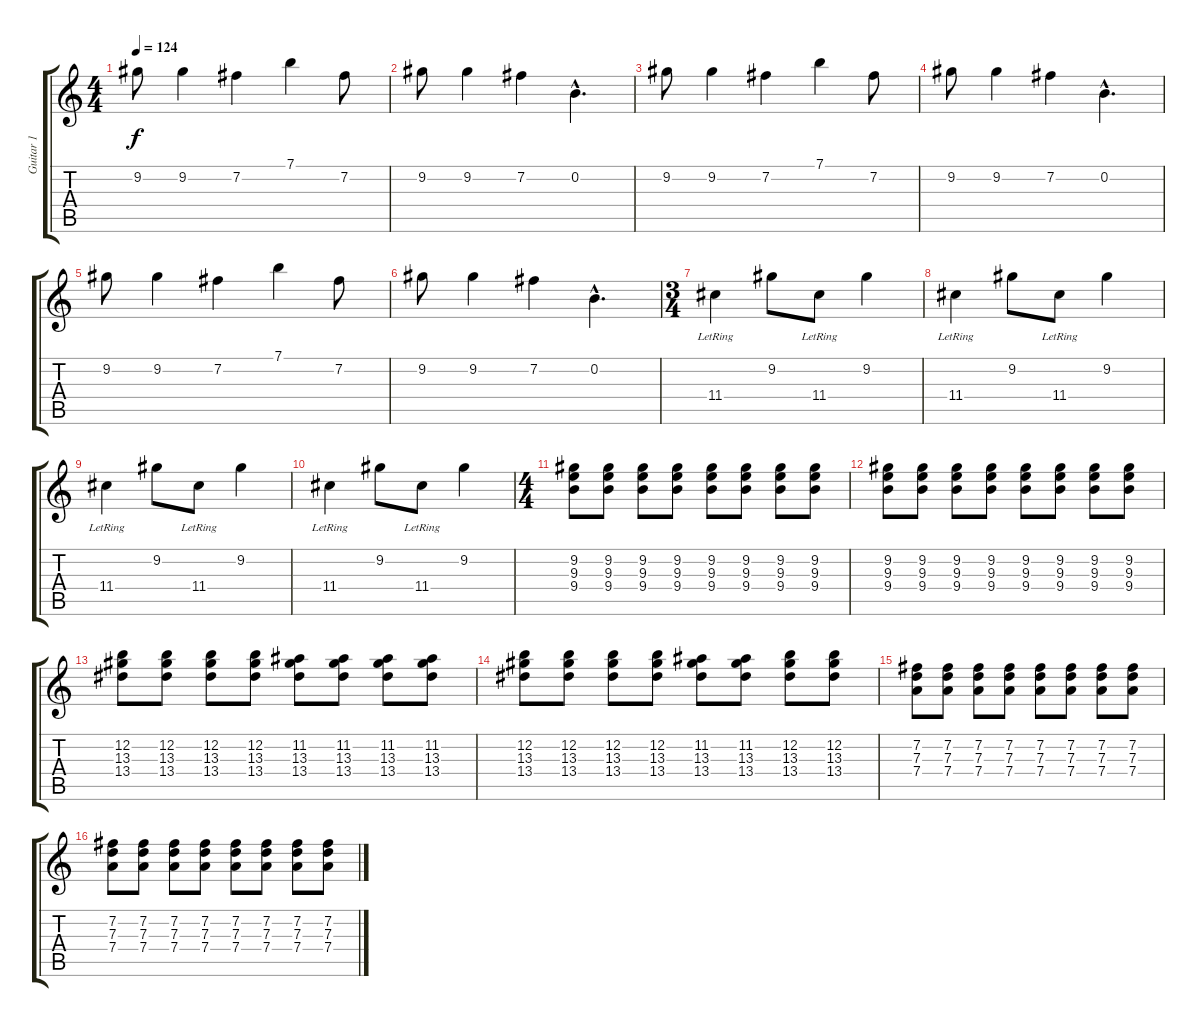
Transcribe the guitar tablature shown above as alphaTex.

\track ("Guitar 1" "Guitar 1") {instrument overdrivenguitar}
\staff {score tabs}
\tuning (E4 B3 G3 D3 A2 E2) {hide}
\ts (4 4)
\tempo 124
\clef g2
\ks c
9.2.8{dy f} 9.2.4 7.2.4 7.1.4 7.2.8 |
9.2.8 9.2.4 7.2.4 0.2{hac}.4{d} |
9.2.8 9.2.4 7.2.4 7.1.4 7.2.8 |
9.2.8 9.2.4 7.2.4 0.2{hac}.4{d} |
9.2.8 9.2.4 7.2.4 7.1.4 7.2.8 |
9.2.8 9.2.4 7.2.4 0.2{hac}.4{d} |
\ts (3 4)
11.4{lr}.4 9.2.8 11.4{lr}.8 9.2.4 |
11.4{lr}.4 9.2.8 11.4{lr}.8 9.2.4 |
11.4{lr}.4 9.2.8 11.4{lr}.8 9.2.4 |
11.4{lr}.4 9.2.8 11.4{lr}.8 9.2.4 |
\ts (4 4)
(9.2 9.3 9.4).8{volume 6} (9.2 9.3 9.4).8 (9.2 9.3 9.4).8 (9.2 9.3 9.4).8 (9.2 9.3 9.4).8 (9.2 9.3 9.4).8 (9.2 9.3 9.4).8 (9.2 9.3 9.4).8 |
(9.2 9.3 9.4).8 (9.2 9.3 9.4).8 (9.2 9.3 9.4).8 (9.2 9.3 9.4).8 (9.2 9.3 9.4).8 (9.2 9.3 9.4).8 (9.2 9.3 9.4).8 (9.2 9.3 9.4).8 |
(12.2 13.3 13.4).8 (12.2 13.3 13.4).8 (12.2 13.3 13.4).8 (12.2 13.3 13.4).8 (11.2 13.3 13.4).8 (11.2 13.3 13.4).8 (11.2 13.3 13.4).8 (11.2 13.3 13.4).8 |
(12.2 13.3 13.4).8 (12.2 13.3 13.4).8 (12.2 13.3 13.4).8 (12.2 13.3 13.4).8 (11.2 13.3 13.4).8 (11.2 13.3 13.4).8 (12.2 13.3 13.4).8 (12.2 13.3 13.4).8 |
(7.2 7.3 7.4).8 (7.2 7.3 7.4).8 (7.2 7.3 7.4).8 (7.2 7.3 7.4).8 (7.2 7.3 7.4).8 (7.2 7.3 7.4).8 (7.2 7.3 7.4).8 (7.2 7.3 7.4).8 |
(7.2 7.3 7.4).8 (7.2 7.3 7.4).8 (7.2 7.3 7.4).8 (7.2 7.3 7.4).8 (7.2 7.3 7.4).8 (7.2 7.3 7.4).8 (7.2 7.3 7.4).8 (7.2 7.3 7.4).8
